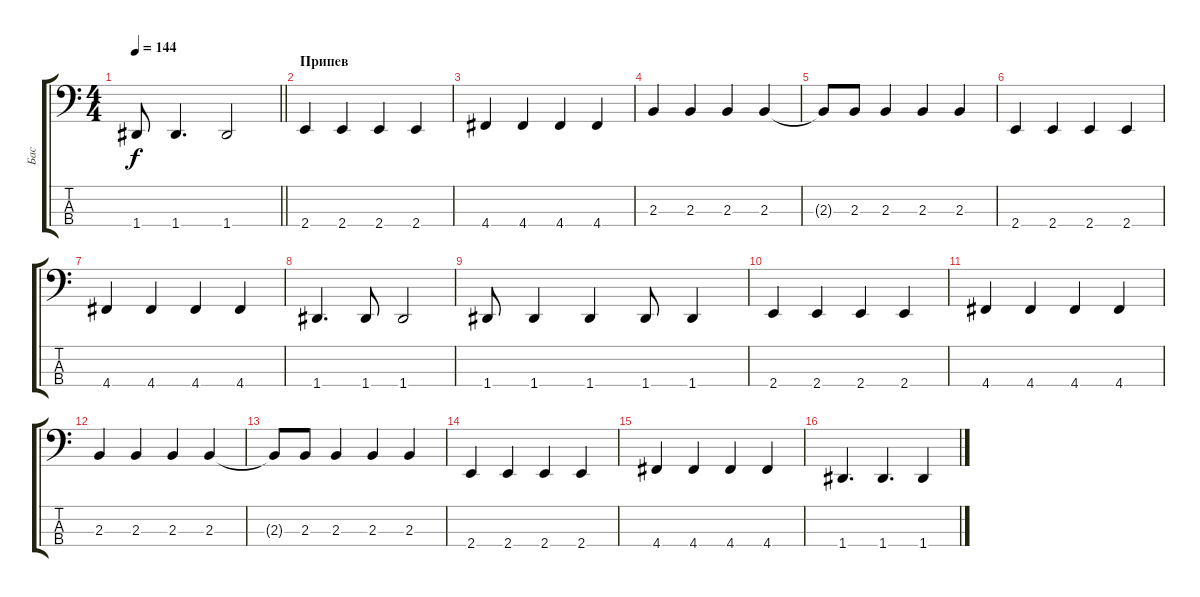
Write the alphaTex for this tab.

\track ("Бас" "Бас") {instrument electricbasspick}
\staff {score tabs}
\tuning (G2 D2 A1 D1) {hide}
\ts (4 4)
\tempo 144
\clef f4
\barLineRight lightlight
\ks c
1.4{t}.8{dy f} 1.4.4{d} 1.4.2 |
\section ("" "Припев")
2.4.4 2.4.4 2.4.4 2.4.4 |
4.4.4 4.4.4 4.4.4 4.4.4 |
2.3.4 2.3.4 2.3.4 2.3.4 |
2.3{t}.8 2.3.8 2.3.4 2.3.4 2.3.4 |
2.4.4 2.4.4 2.4.4 2.4.4 |
4.4.4 4.4.4 4.4.4 4.4.4 |
1.4.4{d} 1.4.8 1.4.2 |
1.4.8 1.4.4 1.4.4 1.4.8 1.4.4 |
2.4.4 2.4.4 2.4.4 2.4.4 |
4.4.4 4.4.4 4.4.4 4.4.4 |
2.3.4 2.3.4 2.3.4 2.3.4 |
2.3{t}.8 2.3.8 2.3.4 2.3.4 2.3.4 |
2.4.4 2.4.4 2.4.4 2.4.4 |
4.4.4 4.4.4 4.4.4 4.4.4 |
1.4.4{d} 1.4.4{d} 1.4.4
